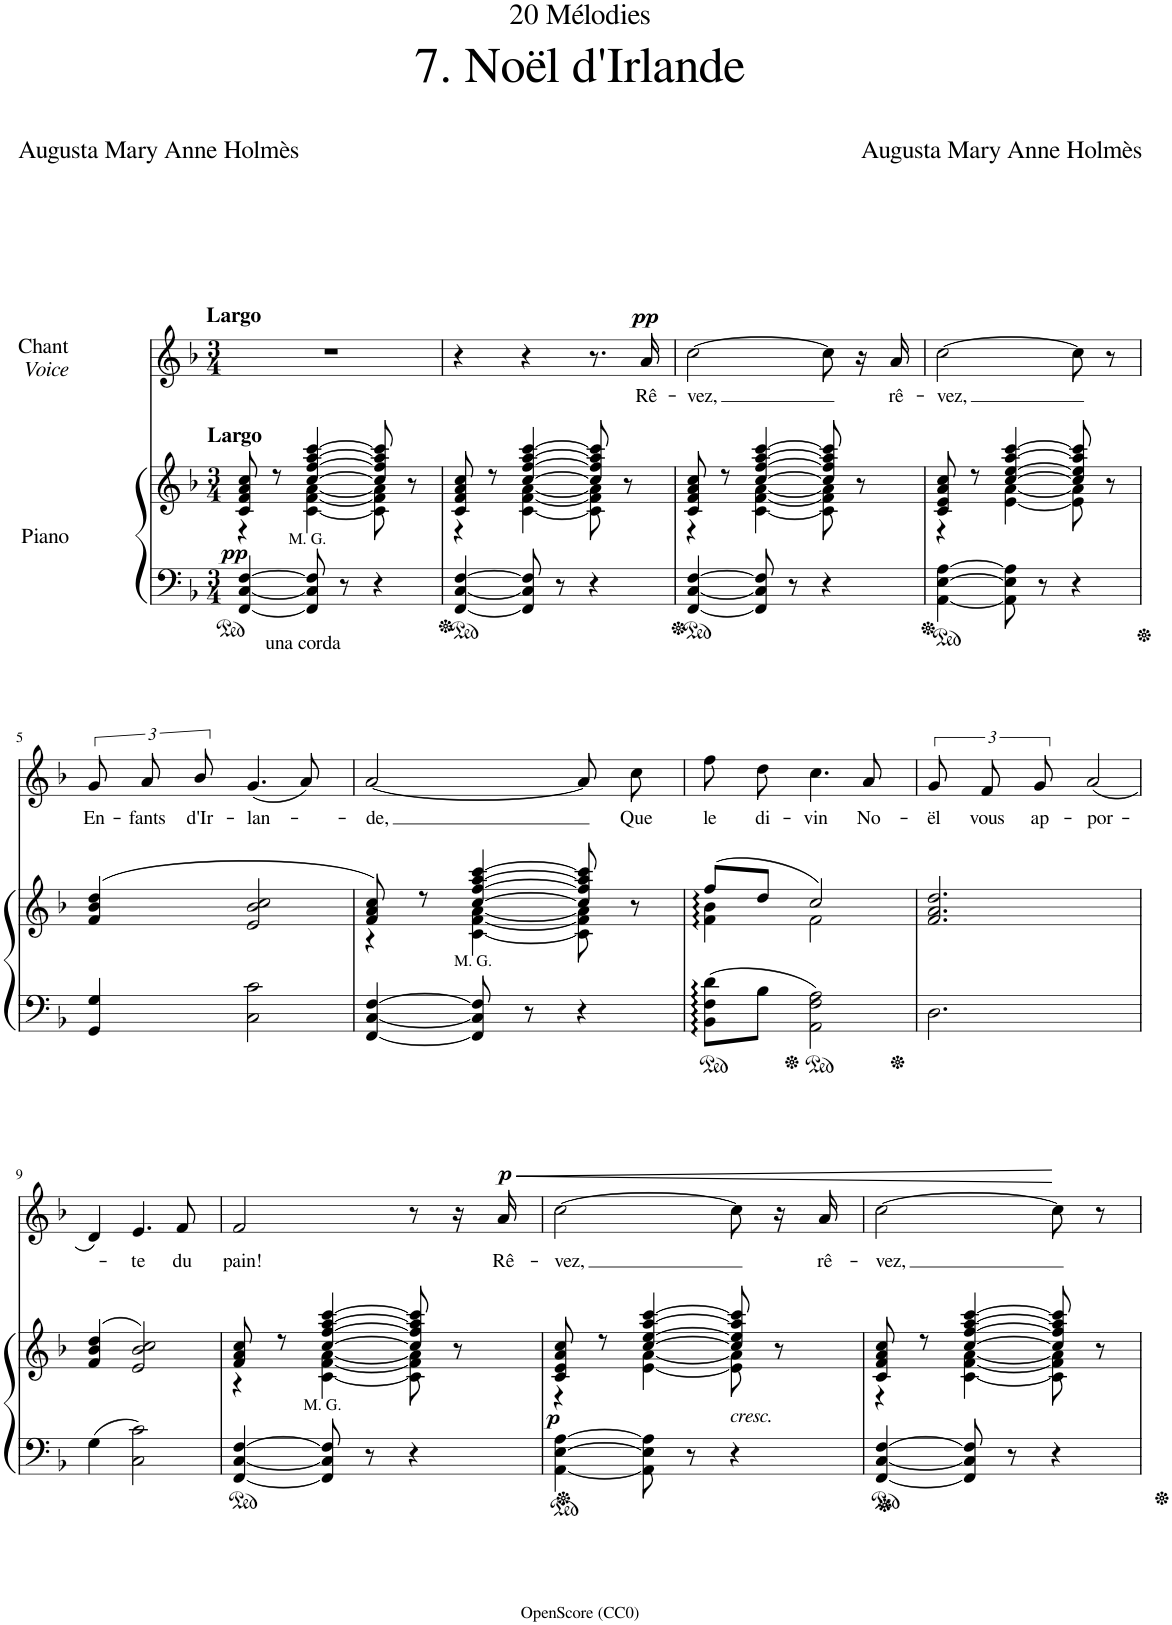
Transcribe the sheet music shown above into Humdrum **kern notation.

**kern	**kern	**dynam	**kern	**text	**dynam
*part2	*part2	*part2	*part1	*part1	*part1
*staff3	*staff2	*staff2/3	*staff1	*staff1	*staff1
*I"Piano	*	*	*I"Chant Voice	*	*
*I'Pno	*	*	*	*	*
*clefF4	*clefG2	*	*clefG2	*	*
*k[b-]	*k[b-]	*	*k[b-]	*	*
*M3/4	*M3/4	*	*M3/4	*	*
=1	=1	=1	=1	=1	=1
*	*^	*	*	*	*
!	!	!	!	!LO:TX:a:B:t=Largo	!	!
!	!LO:TX:a:B:t=Largo	!	!	!	!	!
!LO:TX:b:t=una corda	!	!	!	!	!	!
!	!	!	!LO:DY:b	!	!	!
[4FF/ [4C/ [4F/	8c/ 8f/ 8a/ 8cc/	4r	pp	2.r	.	.
.	8r	.	.	.	.	.
!	!LO:TX:b:t=M. G.	!	!	!	!	!
8FF/] 8C/] 8F/]	[4cc/ [4ff/ [4aa/ [4ccc/	[4c\ [4f\ [4a\	.	.	.	.
8r	.	.	.	.	.	.
4r	8cc/] 8ff/] 8aa/] 8ccc/]	8c\] 8f\] 8a\]	.	.	.	.
.	8r	8ryy	.	.	.	.
=2	=2	=2	=2	=2	=2	=2
[4FF/ [4C/ [4F/	8c/ 8f/ 8a/ 8cc/	4r	.	4r	.	.
.	8r	.	.	.	.	.
8FF/] 8C/] 8F/]	[4cc/ [4ff/ [4aa/ [4ccc/	[4c\ [4f\ [4a\	.	4r	.	.
8r	.	.	.	.	.	.
4r	8cc/] 8ff/] 8aa/] 8ccc/]	8c\] 8f\] 8a\]	.	8.r	.	.
.	8r	8ryy	.	.	.	.
!	!	!	!	!	!LO:LY:b	!LO:DY:a
.	.	.	.	16a/	Rê-	pp
=3	=3	=3	=3	=3	=3	=3
!	!	!	!	!	!LO:LY:b	!
[4FF/ [4C/ [4F/	8c/ 8f/ 8a/ 8cc/	4r	.	[2cc\	-vez,	.
.	8r	.	.	.	.	.
8FF/] 8C/] 8F/]	[4cc/ [4ff/ [4aa/ [4ccc/	[4c\ [4f\ [4a\	.	.	.	.
8r	.	.	.	.	.	.
4r	8cc/] 8ff/] 8aa/] 8ccc/]	8c\] 8f\] 8a\]	.	8cc\]	.	.
.	8r	8ryy	.	16r	.	.
!	!	!	!	!	!LO:LY:b	!
.	.	.	.	16a/	rê-	.
=4	=4	=4	=4	=4	=4	=4
!	!	!	!	!	!LO:LY:b	!
[4AA\ [4E\ [4A\	8c/ 8e/ 8a/ 8cc/	4r	.	[2cc\	-vez,	.
.	8r	.	.	.	.	.
8AA\] 8E\] 8A\]	[4cc/ [4ee/ [4aa/ [4ccc/	[4e\ [4a\	.	.	.	.
8r	.	.	.	.	.	.
4r	8cc/] 8ee/] 8aa/] 8ccc/]	8e\] 8a\]	.	8cc\]	.	.
.	8r	8ryy	.	8r	.	.
!!LO:LB:g=z
=5	=5	=5	=5	=5	=5	=5
!	!	!	!	!	!LO:LY:b	!
*	*v	*v	*	*	*	*
4GG/ 4G/	(>4f/ 4b-/ 4dd/	.	12g/L	En-	.
!	!	!	!	!LO:LY:b	!
.	.	.	12a/	-fants	.
!	!	!	!	!LO:LY:b	!
.	.	.	12b-/J	d'Ir-	.
!	!	!	!	!LO:LY:b	!
2C\ 2c\	2e/ 2b-/ 2cc/	.	(4.g/	-lan-	.
.	.	.	8a/)	.	.
=6	=6	=6	=6	=6	=6
*	*^	*	*	*	*
!	!	!	!	!	!LO:LY:b	!
[4FF/ [4C/ [4F/	8f/ 8a/ 8cc/)	4r	.	[2a/	-de,	.
.	8r	.	.	.	.	.
!	!LO:TX:b:t=M. G.	!	!	!	!	!
8FF/] 8C/] 8F/]	[4cc/ [4ff/ [4aa/ [4ccc/	[4c\ [4f\ [4a\	.	.	.	.
8r	.	.	.	.	.	.
4r	8cc/] 8ff/] 8aa/] 8ccc/]	8c\] 8f\] 8a\]	.	8a\L]	.	.
!	!	!	!	!	!LO:LY:b	!
.	8r	8ryy	.	8cc\J	Que	.
=7	=7	=7	=7	=7	=7	=7
!	!	!	!	!	!LO:LY:b	!
8BB-\: 8F\: 8d\:L	(8ff/L	4f\ 4b-\	.	8ff\L	le	.
!	!	!	!	!	!LO:LY:b	!
8B-\J	8dd/J	.	.	8dd\J	di-	.
!	!	!	!	!	!LO:LY:b	!
2AA\ 2F\ 2A\	2cc/)	2f\	.	4.cc\	-vin	.
!	!	!	!	!	!LO:LY:b	!
.	.	.	.	8a/	No-	.
*	*v	*v	*	*	*	*
=8	=8	=8	=8	=8	=8
!	!	!	!	!LO:LY:b	!
2.D\	2.f/ 2.a/ 2.dd/	.	12g/L	-ël	.
!	!	!	!	!LO:LY:b	!
.	.	.	12f/	vous	.
!	!	!	!	!LO:LY:b	!
.	.	.	12g/J	ap-	.
!	!	!	!	!LO:LY:b	!
.	.	.	(2a/	-por-	.
!!LO:LB:g=z
=9	=9	=9	=9	=9	=9
4G\	(>4f/ 4b-/ 4dd/	.	4d/)	.	.
!	!	!	!	!LO:LY:b	!
2C\ 2c\	2e/ 2b-/ 2cc/)	.	4.e/	-te	.
!	!	!	!	!LO:LY:b	!
.	.	.	8f/	du	.
=10	=10	=10	=10	=10	=10
*	*^	*	*	*	*
!	!	!	!	!	!LO:LY:b	!
[4FF/ [4C/ [4F/	8f/ 8a/ 8cc/	4r	.	2f/	pain!	.
.	8r	.	.	.	.	.
!	!LO:TX:b:t=M. G.	!	!	!	!	!
8FF/] 8C/] 8F/]	[4cc/ [4ff/ [4aa/ [4ccc/	[4c\ [4f\ [4a\	.	.	.	.
8r	.	.	.	.	.	.
4r	8cc/] 8ff/] 8aa/] 8ccc/]	8c\] 8f\] 8a\]	.	8r	.	.
.	8r	8ryy	.	16r	.	.
!	!	!	!	!	!LO:LY:b	!LO:HP:b
!	!	!	!	!	!	!LO:DY:n=1:a
.	.	.	.	16a/	Rê-	< p
=11	=11	=11	=11	=11	=11	=11
!	!	!	!LO:DY:b	!	!LO:LY:b	!
[4AA\ [4E\ [4A\	8c/ 8e/ 8a/ 8cc/	4r	p	[2cc\	-vez,	.
.	8r	.	.	.	.	.
8AA\] 8E\] 8A\]	[4cc/ [4ee/ [4aa/ [4ccc/	[4e\ [4a\	.	.	.	.
8r	.	.	.	.	.	.
!	!LO:TX:b:i:t=cresc.	!	!	!	!	!
4r	8cc/] 8ee/] 8aa/] 8ccc/]	8e\] 8a\]	.	8cc\]	.	.
.	8r	8ryy	.	16r	.	.
!	!	!	!	!	!LO:LY:b	!
.	.	.	.	16a/	rê-	.
=12	=12	=12	=12	=12	=12	=12
!	!	!	!	!	!LO:LY:b	!
[4FF/ [4C/ [4F/	8c/ 8f/ 8a/ 8cc/	4r	.	[2cc\	-vez,	.
.	8r	.	.	.	.	.
8FF/] 8C/] 8F/]	[4cc/ [4ff/ [4aa/ [4ccc/	[4c\ [4f\ [4a\	.	.	.	.
8r	.	.	.	.	.	.
4r	8cc/] 8ff/] 8aa/] 8ccc/]	8c\] 8f\] 8a\]	.	8cc\]	.	[
.	8r	8ryy	.	8r	.	.
*	*v	*v	*	*	*	*
=	=	=	=	=	=
*-	*-	*-	*-	*-	*-
